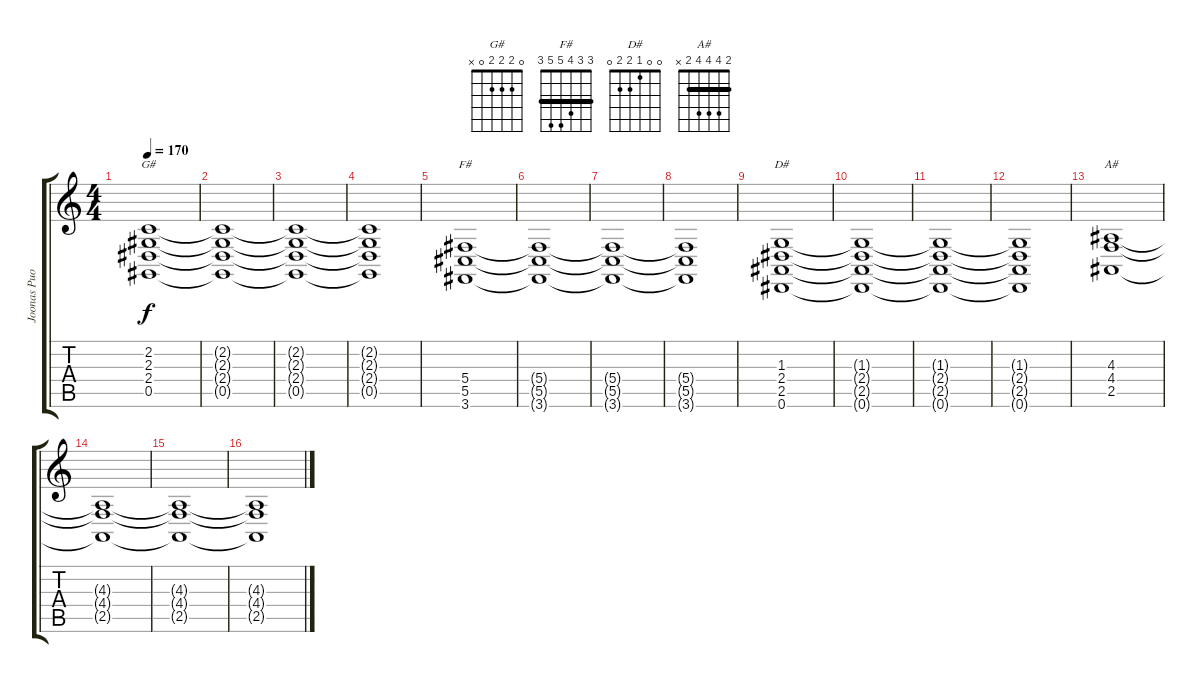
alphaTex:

\track ("Joonas Puolakka" "Joonas Puo") {instrument stringensemble1}
\staff {score tabs}
\tuning (Eb4 Bb3 Gb3 Db3 Ab2 Eb2) {hide}
\chord ("G#" 0 2 2 2 0 x)
\chord ("F#" 3 3 4 5 5 3) {barre 3}
\chord ("D#" 0 0 1 2 2 0)
\chord ("A#" 2 4 4 4 2 x) {barre 2}
\ts (4 4)
\tempo 170
\clef g2
\ks c
(2.2 2.3 2.4 0.5).1{ch "G#" dy f} |
(2.2{t} 2.3{t} 2.4{t} 0.5{t}).1 |
(2.2{t} 2.3{t} 2.4{t} 0.5{t}).1 |
(2.2{t} 2.3{t} 2.4{t} 0.5{t}).1 |
(5.4 5.5 3.6).1{ch "F#"} |
(5.4{t} 5.5{t} 3.6{t}).1 |
(5.4{t} 5.5{t} 3.6{t}).1 |
(5.4{t} 5.5{t} 3.6{t}).1 |
(1.3 2.4 2.5 0.6).1{ch "D#"} |
(1.3{t} 2.4{t} 2.5{t} 0.6{t}).1 |
(1.3{t} 2.4{t} 2.5{t} 0.6{t}).1 |
(1.3{t} 2.4{t} 2.5{t} 0.6{t}).1 |
(4.3 4.4 2.5).1{ch "A#"} |
(4.3{t} 4.4{t} 2.5{t}).1 |
(4.3{t} 4.4{t} 2.5{t}).1 |
(4.3{t} 4.4{t} 2.5{t}).1
